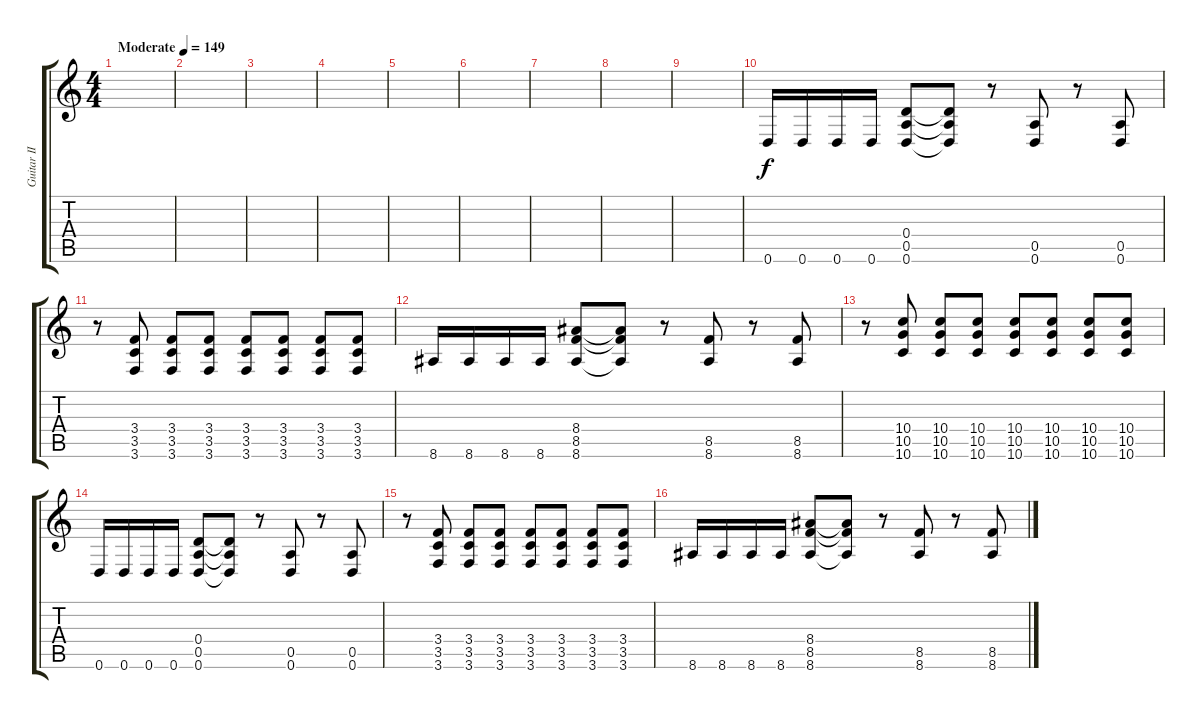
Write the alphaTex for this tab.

\track ("Guitar II" "Guitar II") {instrument distortionguitar}
\staff {score tabs}
\tuning (E4 B3 G3 D3 A2 D2) {hide}
\ts (4 4)
\tempo (149 "Moderate")
\clef g2
\ks c
|
|
|
|
|
|
|
|
|
0.6.16 0.6.16 0.6.16 0.6.16 (0.4 0.5 0.6).8 (0.4{t} 0.5{t} 0.6{t}).8 r.8 (0.5 0.6).8 r.8 (0.5 0.6).8 |
r.8 (3.4 3.5 3.6).8 (3.4 3.5 3.6).8 (3.4 3.5 3.6).8 (3.4 3.5 3.6).8 (3.4 3.5 3.6).8 (3.4 3.5 3.6).8 (3.4 3.5 3.6).8 |
8.6.16 8.6.16 8.6.16 8.6.16 (8.4 8.5 8.6).8 (8.4{t} 8.5{t} 8.6{t}).8 r.8 (8.5 8.6).8 r.8 (8.5 8.6).8 |
r.8 (10.4 10.5 10.6).8 (10.4 10.5 10.6).8 (10.4 10.5 10.6).8 (10.4 10.5 10.6).8 (10.4 10.5 10.6).8 (10.4 10.5 10.6).8 (10.4 10.5 10.6).8 |
0.6.16 0.6.16 0.6.16 0.6.16 (0.4 0.5 0.6).8 (0.4{t} 0.5{t} 0.6{t}).8 r.8 (0.5 0.6).8 r.8 (0.5 0.6).8 |
r.8 (3.4 3.5 3.6).8 (3.4 3.5 3.6).8 (3.4 3.5 3.6).8 (3.4 3.5 3.6).8 (3.4 3.5 3.6).8 (3.4 3.5 3.6).8 (3.4 3.5 3.6).8 |
8.6.16 8.6.16 8.6.16 8.6.16 (8.4 8.5 8.6).8 (8.4{t} 8.5{t} 8.6{t}).8 r.8 (8.5 8.6).8 r.8 (8.5 8.6).8
